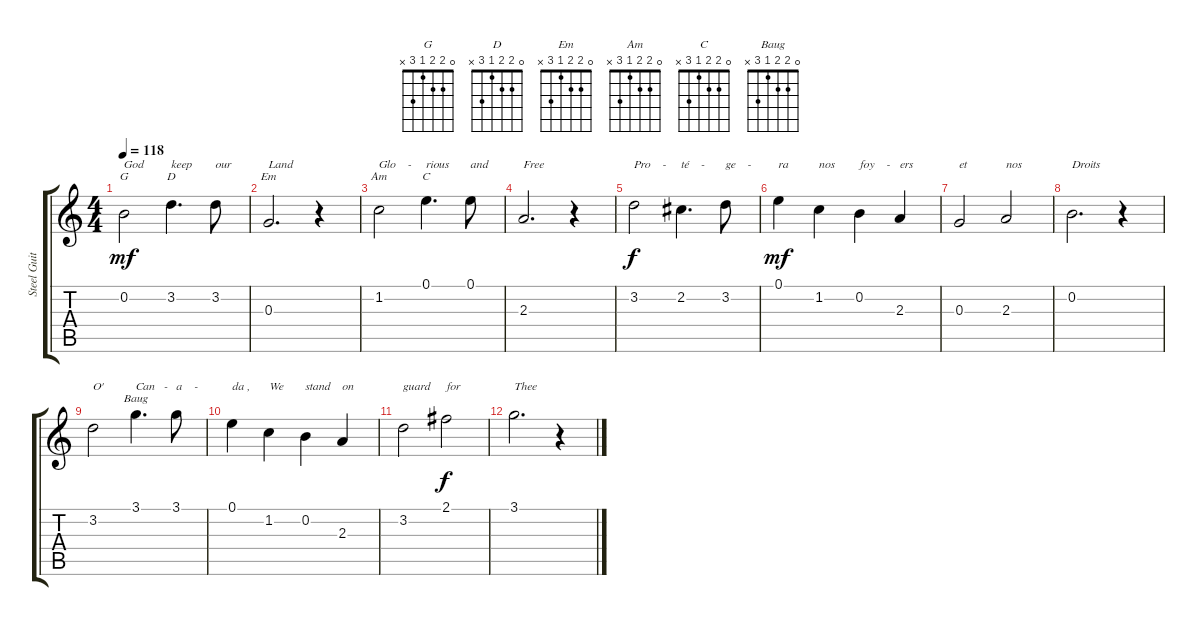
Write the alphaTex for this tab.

\track ("Steel Guitar" "Steel Guit") {instrument acousticguitarsteel}
\staff {score tabs}
\tuning (E4 B3 G3 D3 A2 E2) {hide}
\chord ("G" 0 2 2 1 3 x)
\chord ("D" 0 2 2 1 3 x)
\chord ("Em" 0 2 2 1 3 x)
\chord ("Am" 0 2 2 1 3 x)
\chord ("C" 0 2 2 1 3 x)
\chord ("Baug" 0 2 2 1 3 x)
\ts (4 4)
\tempo 118
\clef g2
\ks c
0.2.2{ch "G" txt "God" dy mf} 3.2.4{d ch "D" txt "keep"} 3.2.8{txt "our"} |
0.3.2{d ch "Em" txt "Land"} r.4 |
1.2.2{ch "Am" txt "Glo    -"} 0.1.4{d ch "C" txt "rious"} 0.1.8{txt "and"} |
2.3.2{d txt "Free"} r.4 |
3.2.2{txt "Pro    -" dy f} 2.2.4{d txt "té    -"} 3.2.8{txt "ge    -"} |
0.1.4{txt "ra" dy mf} 1.2.4{txt "nos"} 0.2.4{txt "foy    -"} 2.3.4{txt "ers"} |
0.3.2{txt "et"} 2.3.2{txt "nos"} |
0.2.2{d txt "Droits"} r.4 |
3.2.2{txt "O'"} 3.1.4{d ch "Baug" txt "Can   -"} 3.1.8{txt "a    -"} |
0.1.4{txt "da ,"} 1.2.4{txt "We"} 0.2.4{txt "stand"} 2.3.4{txt "on"} |
3.2.2{txt "guard"} 2.1.2{txt "for" dy f} |
3.1.2{d txt "Thee"} r.4
